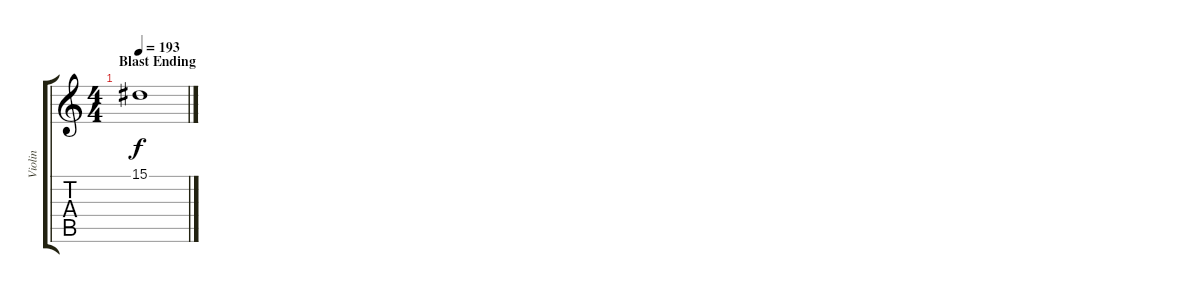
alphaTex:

\track ("Violin" "Violin") {instrument violin}
\staff {score tabs}
\tuning (C4 G3 Eb3 Bb2 F2 C2) {hide}
\ts (4 4)
\section ("" "Blast Ending")
\tempo 193
\clef g2
\ks c
15.1.1{dy f}
